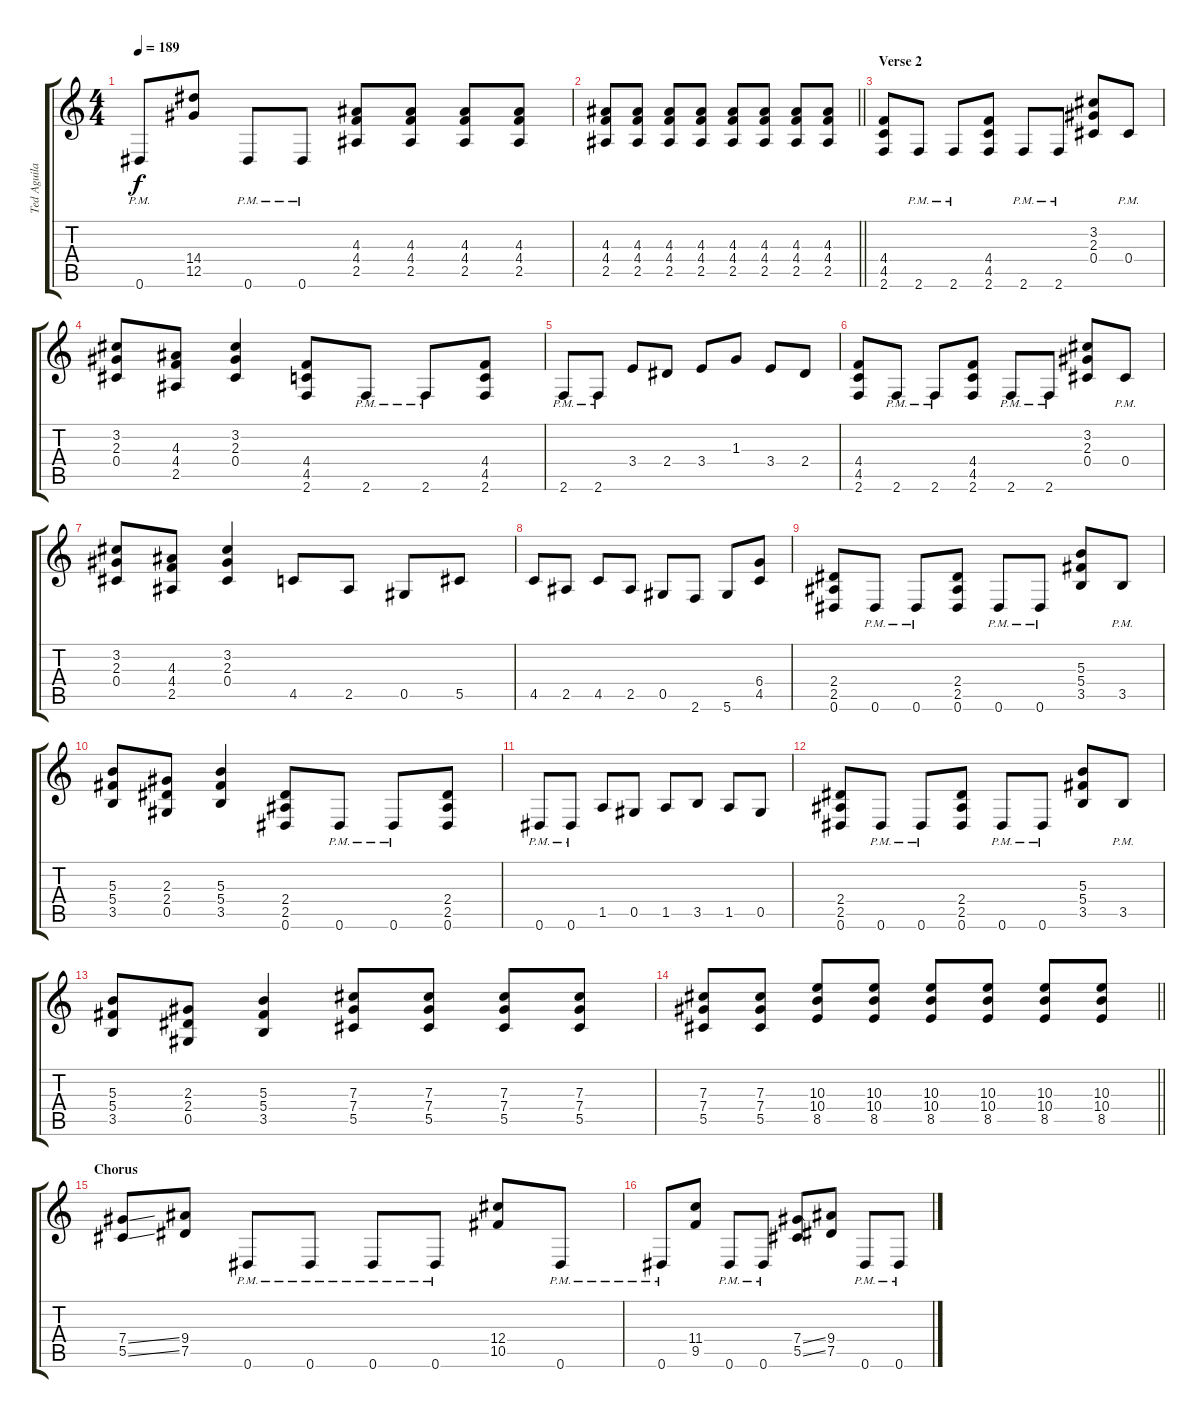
\track ("Ted Aguilar" "Ted Aguila") {instrument distortionguitar}
\staff {score tabs}
\tuning (Eb4 Bb3 Gb3 Db3 Ab2 Eb2) {hide}
\ts (4 4)
\tempo 189
\clef g2
\ks c
0.6{pm}.8{dy f} (14.4 12.5).8 0.6{pm}.8 0.6{pm}.8 (4.3 4.4 2.5).8 (4.3 4.4 2.5).8 (4.3 4.4 2.5).8 (4.3 4.4 2.5).8 |
\barLineRight lightlight
(4.3 4.4 2.5).8 (4.3 4.4 2.5).8 (4.3 4.4 2.5).8 (4.3 4.4 2.5).8 (4.3 4.4 2.5).8 (4.3 4.4 2.5).8 (4.3 4.4 2.5).8 (4.3 4.4 2.5).8 |
\section ("" "Verse 2")
(4.4 4.5 2.6).8 2.6{pm}.8 2.6{pm}.8 (4.4 4.5 2.6).8 2.6{pm}.8 2.6{pm}.8 (3.2 2.3 0.4).8 0.4{pm}.8 |
(3.2 2.3 0.4).8 (4.3 4.4 2.5).8 (3.2 2.3 0.4).4 (4.4 4.5 2.6).8 2.6{pm}.8 2.6{pm}.8 (4.4 4.5 2.6).8 |
2.6{pm}.8 2.6{pm}.8 3.4.8 2.4.8 3.4.8 1.3.8 3.4.8 2.4.8 |
(4.4 4.5 2.6).8 2.6{pm}.8 2.6{pm}.8 (4.4 4.5 2.6).8 2.6{pm}.8 2.6{pm}.8 (3.2 2.3 0.4).8 0.4{pm}.8 |
(3.2 2.3 0.4).8 (4.3 4.4 2.5).8 (3.2 2.3 0.4).4 4.5.8 2.5.8 0.5.8 5.5.8 |
4.5.8 2.5.8 4.5.8 2.5.8 0.5.8 2.6.8 5.6.8 (6.4 4.5).8 |
(2.4 2.5 0.6).8 0.6{pm}.8 0.6{pm}.8 (2.4 2.5 0.6).8 0.6{pm}.8 0.6{pm}.8 (5.3 5.4 3.5).8 3.5{pm}.8 |
(5.3 5.4 3.5).8 (2.3 2.4 0.5).8 (5.3 5.4 3.5).4 (2.4 2.5 0.6).8 0.6{pm}.8 0.6{pm}.8 (2.4 2.5 0.6).8 |
0.6{pm}.8 0.6{pm}.8 1.5.8 0.5.8 1.5.8 3.5.8 1.5.8 0.5.8 |
(2.4 2.5 0.6).8 0.6{pm}.8 0.6{pm}.8 (2.4 2.5 0.6).8 0.6{pm}.8 0.6{pm}.8 (5.3 5.4 3.5).8 3.5{pm}.8 |
(5.3 5.4 3.5).8 (2.3 2.4 0.5).8 (5.3 5.4 3.5).4 (7.3 7.4 5.5).8 (7.3 7.4 5.5).8 (7.3 7.4 5.5).8 (7.3 7.4 5.5).8 |
\barLineRight lightlight
(7.3 7.4 5.5).8 (7.3 7.4 5.5).8 (10.3 10.4 8.5).8 (10.3 10.4 8.5).8 (10.3 10.4 8.5).8 (10.3 10.4 8.5).8 (10.3 10.4 8.5).8 (10.3 10.4 8.5).8 |
\section ("" "Chorus")
(7.4{ss} 5.5{ss}).8 (9.4 7.5).8 0.6{pm}.8 0.6{pm}.8 0.6{pm}.8 0.6{pm}.8 (12.4 10.5).8 0.6{pm}.8 |
0.6{pm}.8 (11.4 9.5).8 0.6{pm}.8 0.6{pm}.8 (7.4{ss} 5.5{ss}).8 (9.4 7.5).8 0.6{pm}.8 0.6{pm}.8
